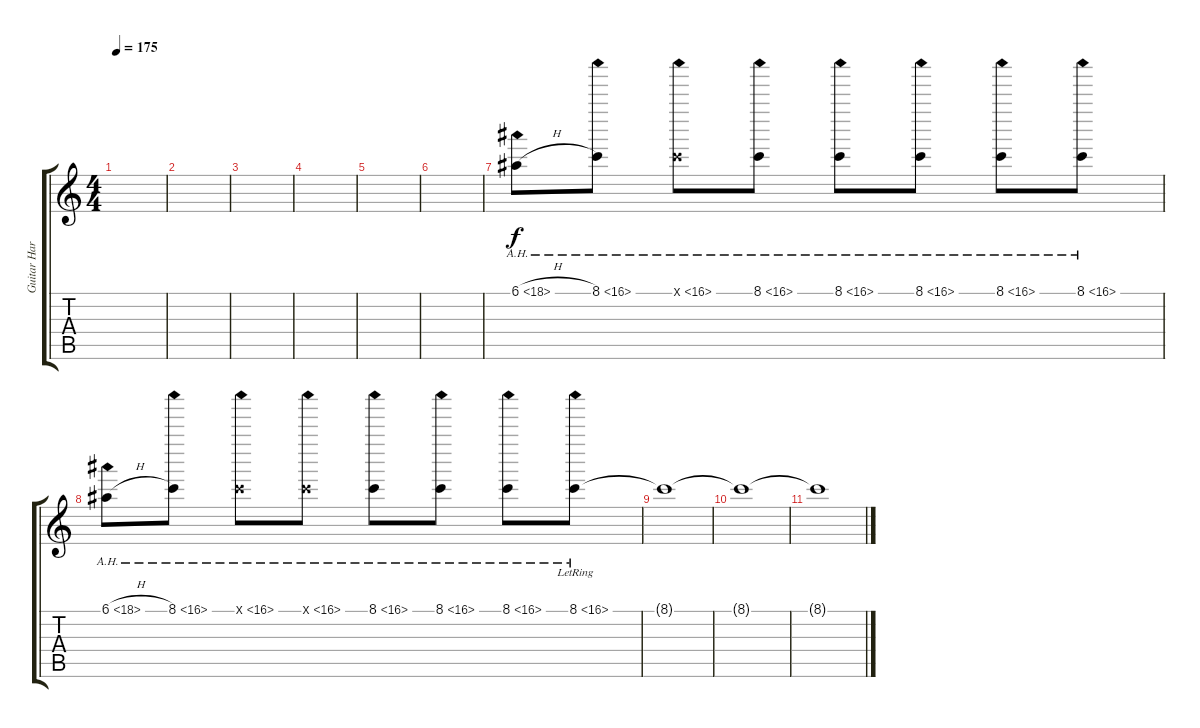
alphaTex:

\track ("Guitar Har." "Guitar Har") {instrument distortionguitar}
\staff {score tabs}
\tuning (E4 B3 G3 D3 A2 E2) {hide}
\ts (4 4)
\tempo 175
\clef g2
\ks c
|
|
|
|
|
|
6.1{ah 12 h}.8 8.1{ah 8}.8 8.1{ah 8 x}.8 8.1{ah 8}.8 8.1{ah 8}.8 8.1{ah 8}.8 8.1{ah 8}.8 8.1{ah 8}.8 |
6.1{ah 12 h}.8 8.1{ah 8}.8 8.1{ah 8 x}.8 8.1{ah 8 x}.8 8.1{ah 8}.8 8.1{ah 8}.8 8.1{ah 8}.8 8.1{ah 8 lr}.8 |
8.1{t}.1 |
8.1{t}.1 |
8.1{t}.1
